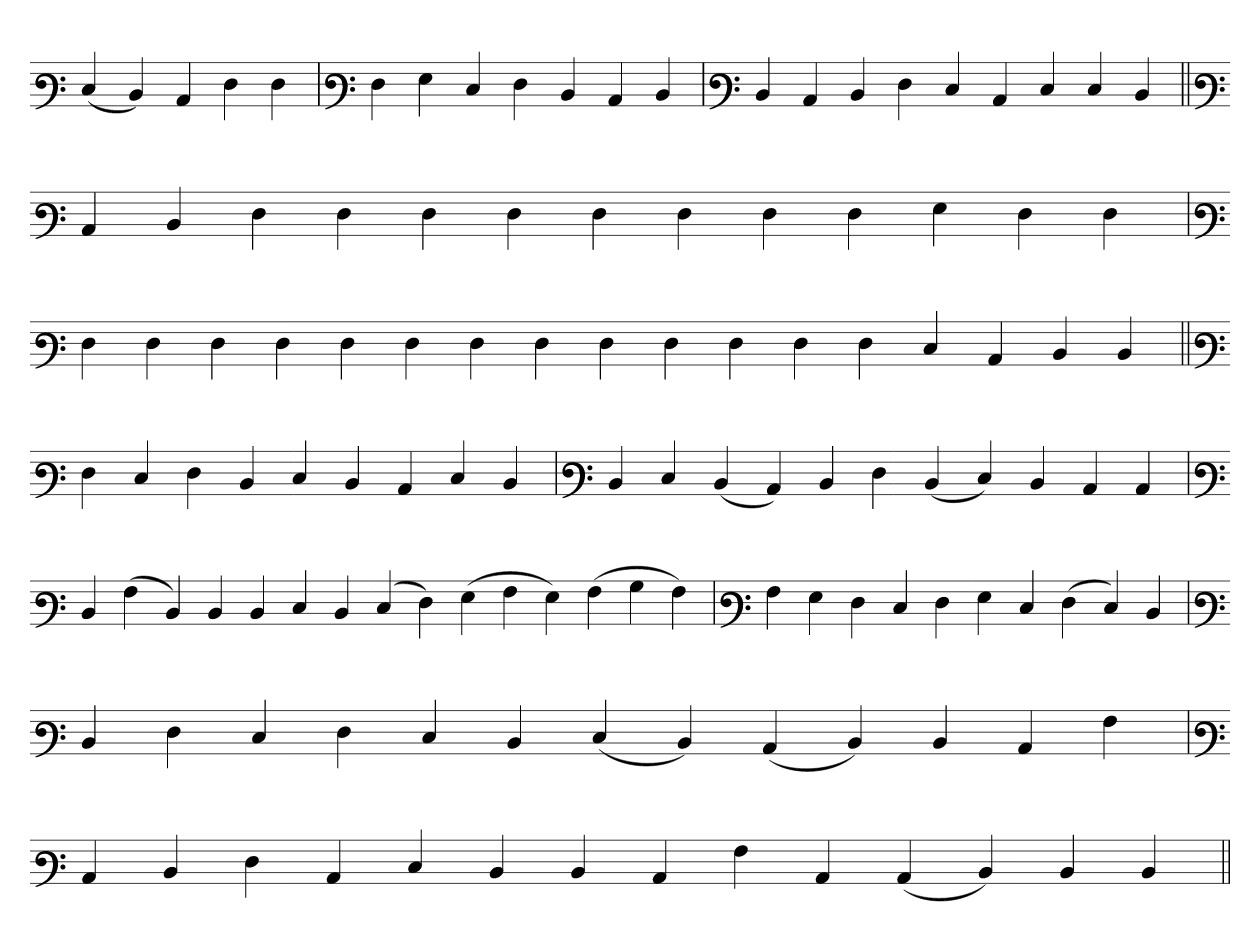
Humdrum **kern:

**kern
*part1
*staff1
*clefF3
=
(4E
4D)
4C
4F
4F
=`
*clefF3
4F
4G
4E
4F
4D
4C
4D
='
*clefF3
4D
4C
4D
4F
4E
4C
4E
4E
4D
=||
*clefF3
4C
4D
4F
4F
4F
4F
4F
4F
4F
4F
4G
4F
4F
=
*clefF3
4F
4F
4F
4F
4F
4F
4F
4F
4F
4F
4F
4F
4F
4E
4C
4D
4D
=||
*clefF3
4F
4E
4F
4D
4E
4D
4C
4E
4D
=`
*clefF3
4D
4E
(4D
4C)
4D
4F
(4D
4E)
4D
4C
4C
='
*clefF3
4D
(4A
4D)
4D
4D
4E
4D
(4E
4F)
(4G
4A
4G)
(4A
4B
4A)
='
*clefF3
4A
4G
4F
4E
4F
4G
4E
(4F
4E)
4D
=
*clefF3
4D
4F
4E
4F
4E
4D
(4E
4D)
(4C
4D)
4D
4C
4A
='
*clefF3
4C
4D
4F
4C
4E
4D
4D
4C
4A
4C
(4C
4D)
4D
4D
=||
*-
